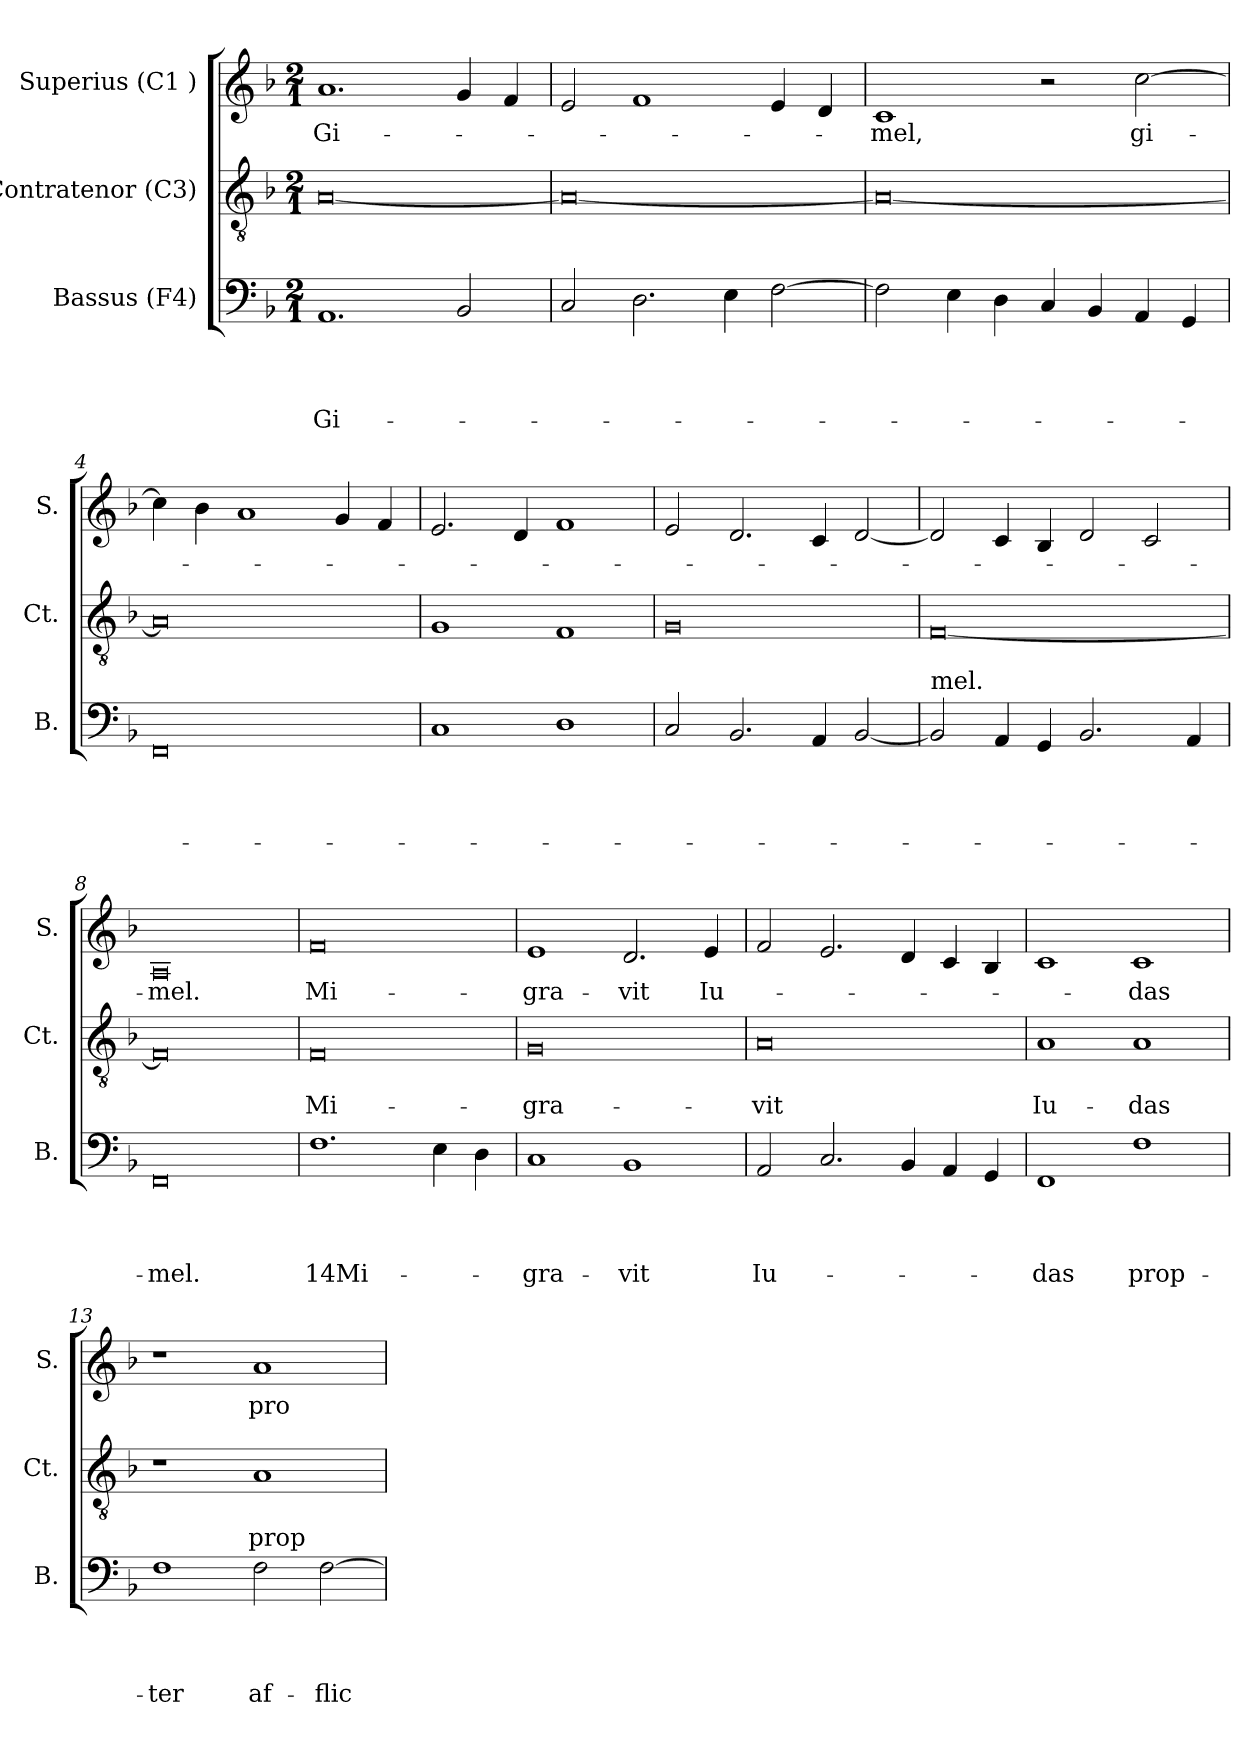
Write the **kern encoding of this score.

**kern	**text	**text	**text	**text	**kern	**text	**text	**kern	**text
*part3	*part3	*part3	*part3	*part3	*part2	*part2	*part2	*part1	*part1
*staff3	*staff3	*staff3	*staff3	*staff3	*staff2	*staff2	*staff2	*staff1	*staff1
*I"Bassus (F4)	*	*	*	*	*I"Contratenor (C3)	*	*	*I"Superius (C1 )	*
*I'B.	*	*	*	*	*I'Ct.	*	*	*I'S.	*
*clefF4	*	*	*	*	*clefGv2	*	*	*clefG2	*
*k[b-]	*	*	*	*	*k[b-]	*	*	*k[b-]	*
*F:	*	*	*	*	*F:	*	*	*F:	*
*M2/1	*	*	*	*	*M2/1	*	*	*M2/1	*
=1	=1	=1	=1	=1	=1	=1	=1	=1	=1
!	!	!	!	!LO:LY:b	!	!	!	!	!LO:LY:b
1.AA	.	.	.	Gi-	[<0A	.	.	1.a	Gi-
2BB-/	.	.	.	.	.	.	.	4g/	.
.	.	.	.	.	.	.	.	4f/	.
=2	=2	=2	=2	=2	=2	=2	=2	=2	=2
2C/	.	.	.	.	0A_	.	.	2e/	.
2.D\	.	.	.	.	.	.	.	1f	.
4E\	.	.	.	.	.	.	.	.	.
[>2F\	.	.	.	.	.	.	.	4e/	.
.	.	.	.	.	.	.	.	4d/	.
=3	=3	=3	=3	=3	=3	=3	=3	=3	=3
!	!	!	!	!	!	!	!	!	!LO:LY:b
2F\]	.	.	.	.	0A_	.	.	1c	-mel,
4E\	.	.	.	.	.	.	.	.	.
4D\	.	.	.	.	.	.	.	.	.
4C/	.	.	.	.	.	.	.	2r	.
4BB-/	.	.	.	.	.	.	.	.	.
!	!	!	!	!	!	!	!	!	!LO:LY:b
4AA/	.	.	.	.	.	.	.	[<2cc\	gi-
4GG/	.	.	.	.	.	.	.	.	.
!!LO:LB:g=z
=4	=4	=4	=4	=4	=4	=4	=4	=4	=4
0FF	.	.	.	.	0A]	.	.	4cc\]	.
.	.	.	.	.	.	.	.	4b-\	.
.	.	.	.	.	.	.	.	1a	.
.	.	.	.	.	.	.	.	4g/	.
.	.	.	.	.	.	.	.	4f/	.
=5	=5	=5	=5	=5	=5	=5	=5	=5	=5
1C	.	.	.	.	1G	.	.	2.e/	.
.	.	.	.	.	.	.	.	4d/	.
1D	.	.	.	.	1F	.	.	1f	.
=6	=6	=6	=6	=6	=6	=6	=6	=6	=6
2C/	.	.	.	.	0G	.	.	2e/	.
2.BB-/	.	.	.	.	.	.	.	2.d/	.
4AA/	.	.	.	.	.	.	.	4c/	.
[<2BB-/	.	.	.	.	.	.	.	[<2d/	.
=7	=7	=7	=7	=7	=7	=7	=7	=7	=7
!LO:TX:a:t=mel.	!	!	!	!	!	!	!	!	!
2BB-/]	.	.	.	.	[<0F	.	.	2d/]	.
4AA/	.	.	.	.	.	.	.	4c/	.
4GG/	.	.	.	.	.	.	.	4B-/	.
2.BB-/	.	.	.	.	.	.	.	2d/	.
.	.	.	.	.	.	.	.	2c/	.
4AA/	.	.	.	.	.	.	.	.	.
=8	=8	=8	=8	=8	=8	=8	=8	=8	=8
!	!	!	!	!LO:LY:b	!	!	!	!	!LO:LY:b
0FF	.	.	.	-mel.	0F]	.	.	0A	-mel.
!!LO:LB:g=z
=9	=9	=9	=9	=9	=9	=9	=9	=9	=9
!	!	!	!	!LO:LY:b:rj	!	!	!LO:LY:b:rj	!	!LO:LY:b:rj
1.F	.	.	.	14Mi-	0F	.	Mi-	0f	Mi-
4E\	.	.	.	.	.	.	.	.	.
4D\	.	.	.	.	.	.	.	.	.
=10	=10	=10	=10	=10	=10	=10	=10	=10	=10
!	!	!	!	!LO:LY:b	!	!	!LO:LY:b:rj	!	!LO:LY:b
1C	.	.	.	-gra-	0G	.	-gra-	1e	-gra-
!	!	!	!	!LO:LY:b	!	!	!	!	!LO:LY:b
1BB-	.	.	.	-vit	.	.	.	2.d/	-vit
!	!	!	!	!	!	!	!	!	!LO:LY:b
.	.	.	.	.	.	.	.	4e/	Iu-
=11	=11	=11	=11	=11	=11	=11	=11	=11	=11
!	!	!	!	!LO:LY:b	!	!	!LO:LY:b:rj	!	!
2AA/	.	.	.	Iu-	0A	.	-vit	2f/	.
2.C/	.	.	.	.	.	.	.	2.e/	.
4BB-/	.	.	.	.	.	.	.	4d/	.
4AA/	.	.	.	.	.	.	.	4c/	.
4GG/	.	.	.	.	.	.	.	4B-/	.
=12	=12	=12	=12	=12	=12	=12	=12	=12	=12
!	!	!	!	!LO:LY:b	!	!	!LO:LY:b	!	!
1FF	.	.	.	-das	1A	.	Iu-	1c	.
!	!	!	!	!LO:LY:b	!	!	!LO:LY:b	!	!LO:LY:b
1F	.	.	.	prop-	1A	.	-das	1c	-das
=13	=13	=13	=13	=13	=13	=13	=13	=13	=13
!	!	!	!	!LO:LY:b	!	!	!	!	!
1F	.	.	.	-ter	1r	.	.	1r	.
!	!	!	!	!LO:LY:b	!	!	!LO:LY:b	!	!LO:LY:b
2F\	.	.	.	af-	1A	.	prop-	1a	pro-
!	!	!	!	!LO:LY:b	!	!	!	!	!
[<2F\	.	.	.	-flic-	.	.	.	.	.
=	=	=	=	=	=	=	=	=	=
*-	*-	*-	*-	*-	*-	*-	*-	*-	*-
